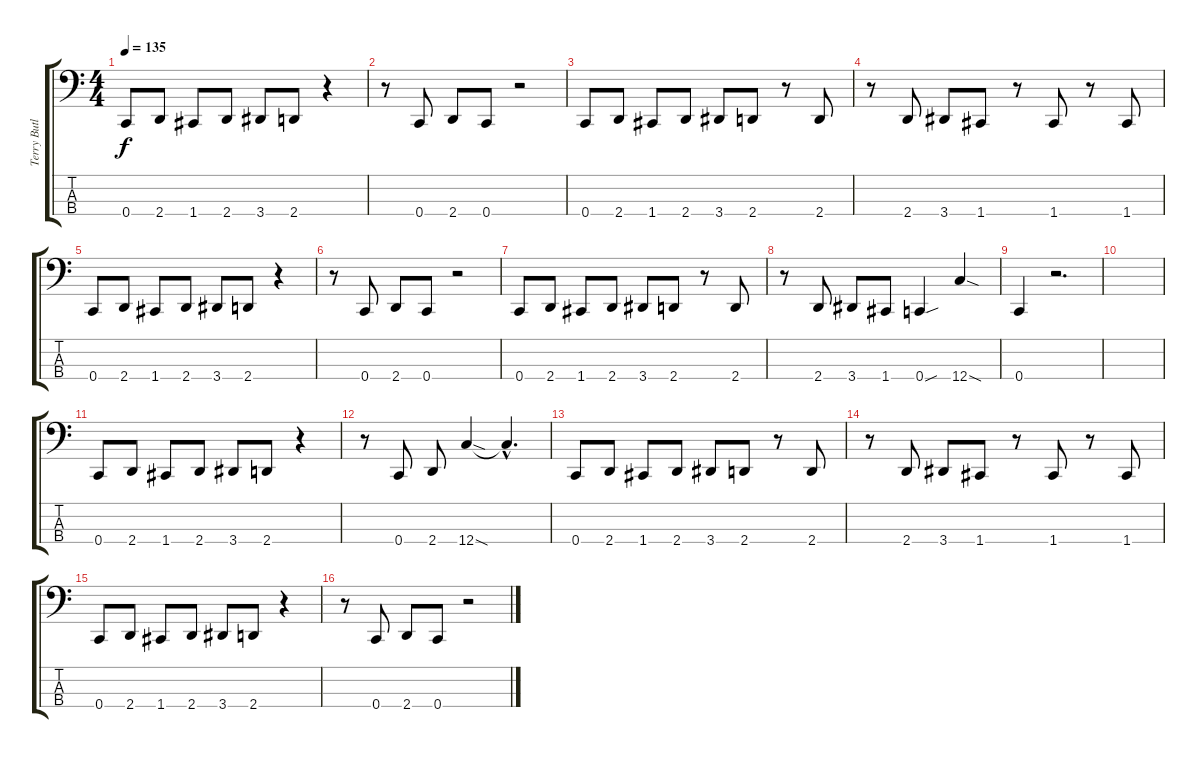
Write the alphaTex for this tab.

\track ("Terry Butler (Bass)" "Terry Butl") {instrument electricbassfinger}
\staff {score tabs}
\tuning (Eb2 Bb1 F1 C1) {hide}
\ts (4 4)
\tempo 135
\clef f4
\ks c
0.4.8{dy f} 2.4.8 1.4.8 2.4.8 3.4.8 2.4.8 r.4 |
r.8 0.4.8 2.4.8 0.4.8 r.2 |
0.4.8 2.4.8 1.4.8 2.4.8 3.4.8 2.4.8 r.8 2.4.8 |
r.8 2.4.8 3.4.8 1.4.8 r.8 1.4.8 r.8 1.4.8 |
0.4.8 2.4.8 1.4.8 2.4.8 3.4.8 2.4.8 r.4 |
r.8 0.4.8 2.4.8 0.4.8 r.2 |
0.4.8 2.4.8 1.4.8 2.4.8 3.4.8 2.4.8 r.8 2.4.8 |
r.8 2.4.8 3.4.8 1.4.8 0.4{sou}.4 12.4{sod}.4 |
0.4.4 r.2{d} |
|
0.4.8 2.4.8 1.4.8 2.4.8 3.4.8 2.4.8 r.4 |
r.8 0.4.8 2.4.8 12.4{sod}.4 12.4{hac t}.4{d} |
0.4.8 2.4.8 1.4.8 2.4.8 3.4.8 2.4.8 r.8 2.4.8 |
r.8 2.4.8 3.4.8 1.4.8 r.8 1.4.8 r.8 1.4.8 |
0.4.8 2.4.8 1.4.8 2.4.8 3.4.8 2.4.8 r.4 |
r.8 0.4.8 2.4.8 0.4.8 r.2
